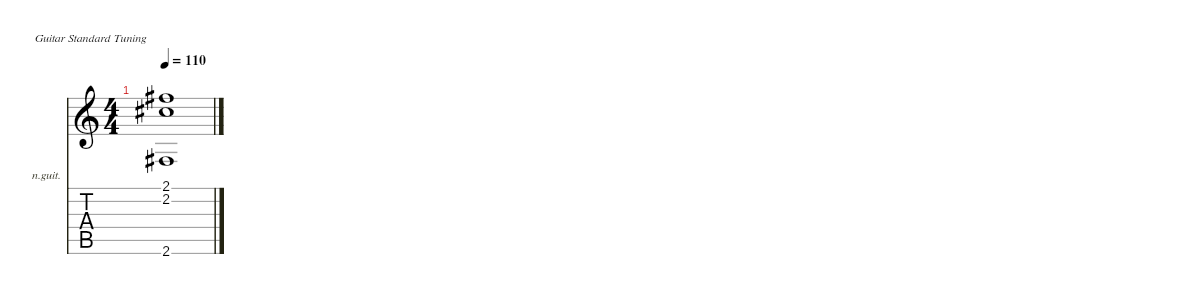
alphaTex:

\defaultSystemsLayout 4
\hideDynamics
\bracketExtendMode nobrackets
\firstSystemTrackNameOrientation horizontal
\otherSystemsTrackNameOrientation horizontal
\track ("Гитара" "n.guit.") {instrument acousticguitarnylon}
\staff {score tabs}
\tuning (E4 B3 G3 D3 A2 E2)
\ts (4 4)
\tempo 110
\clef g2
\ks c
(2.1{t acc #} 2.2{t acc #} 2.6{t acc #}).1{dy f beam Up}
